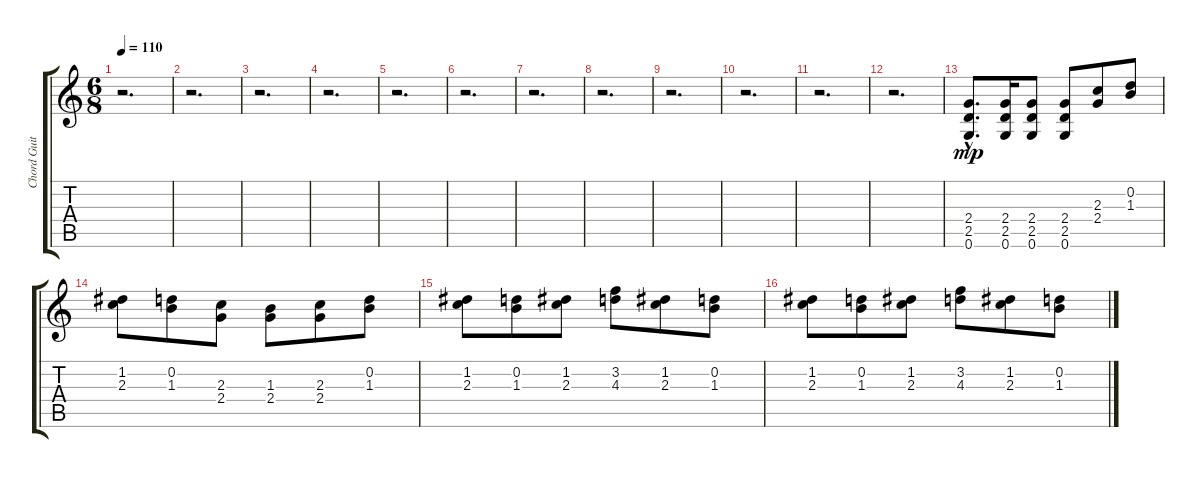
\track ("Chord Guitar II" "Chord Guit") {instrument acousticguitarsteel}
\staff {score tabs}
\tuning (G4 D4 Bb3 F3 C3 G2) {hide}
\ts (6 8)
\tempo 110
\clef g2
\ks c
r.2{d dy mp} |
r.2{d} |
r.2{d} |
r.2{d} |
r.2{d} |
r.2{d} |
r.2{d} |
r.2{d} |
r.2{d} |
r.2{d} |
r.2{d} |
r.2{d} |
(2.4{hac} 2.5{hac} 0.6{hac}).8{d} (2.4 2.5 0.6).16 (2.4 2.5 0.6).8 (2.4 2.5 0.6).8 (2.3 2.4).8 (0.2 1.3).8 |
(1.2 2.3).8 (0.2 1.3).8 (2.3 2.4).8 (1.3 2.4).8 (2.3 2.4).8 (0.2 1.3).8 |
(1.2 2.3).8 (0.2 1.3).8 (1.2 2.3).8 (3.2 4.3).8 (1.2 2.3).8 (0.2 1.3).8 |
(1.2 2.3).8 (0.2 1.3).8 (1.2 2.3).8 (3.2 4.3).8 (1.2 2.3).8 (0.2 1.3).8
